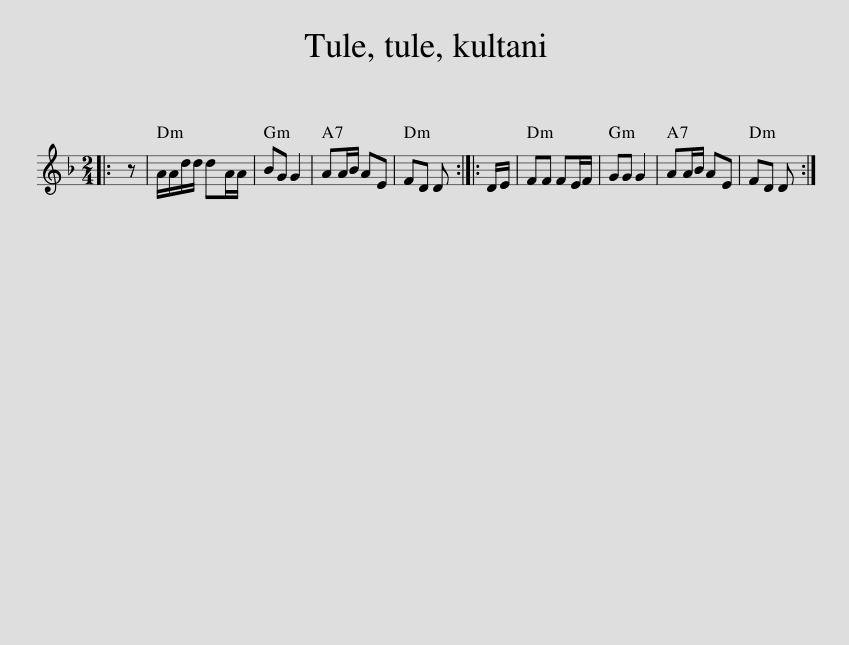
X:1
L:1/8
M:2/4
I:linebreak $
K:Dmin
V:1 treble
V:1
|: z | A/A/d/d/ dA/A/ | BG G2 | AA/B/ AE | FD D :: %5
 D/E/ | FF FE/F/ | GG G2 | AA/B/ AE | FD D :| %10
